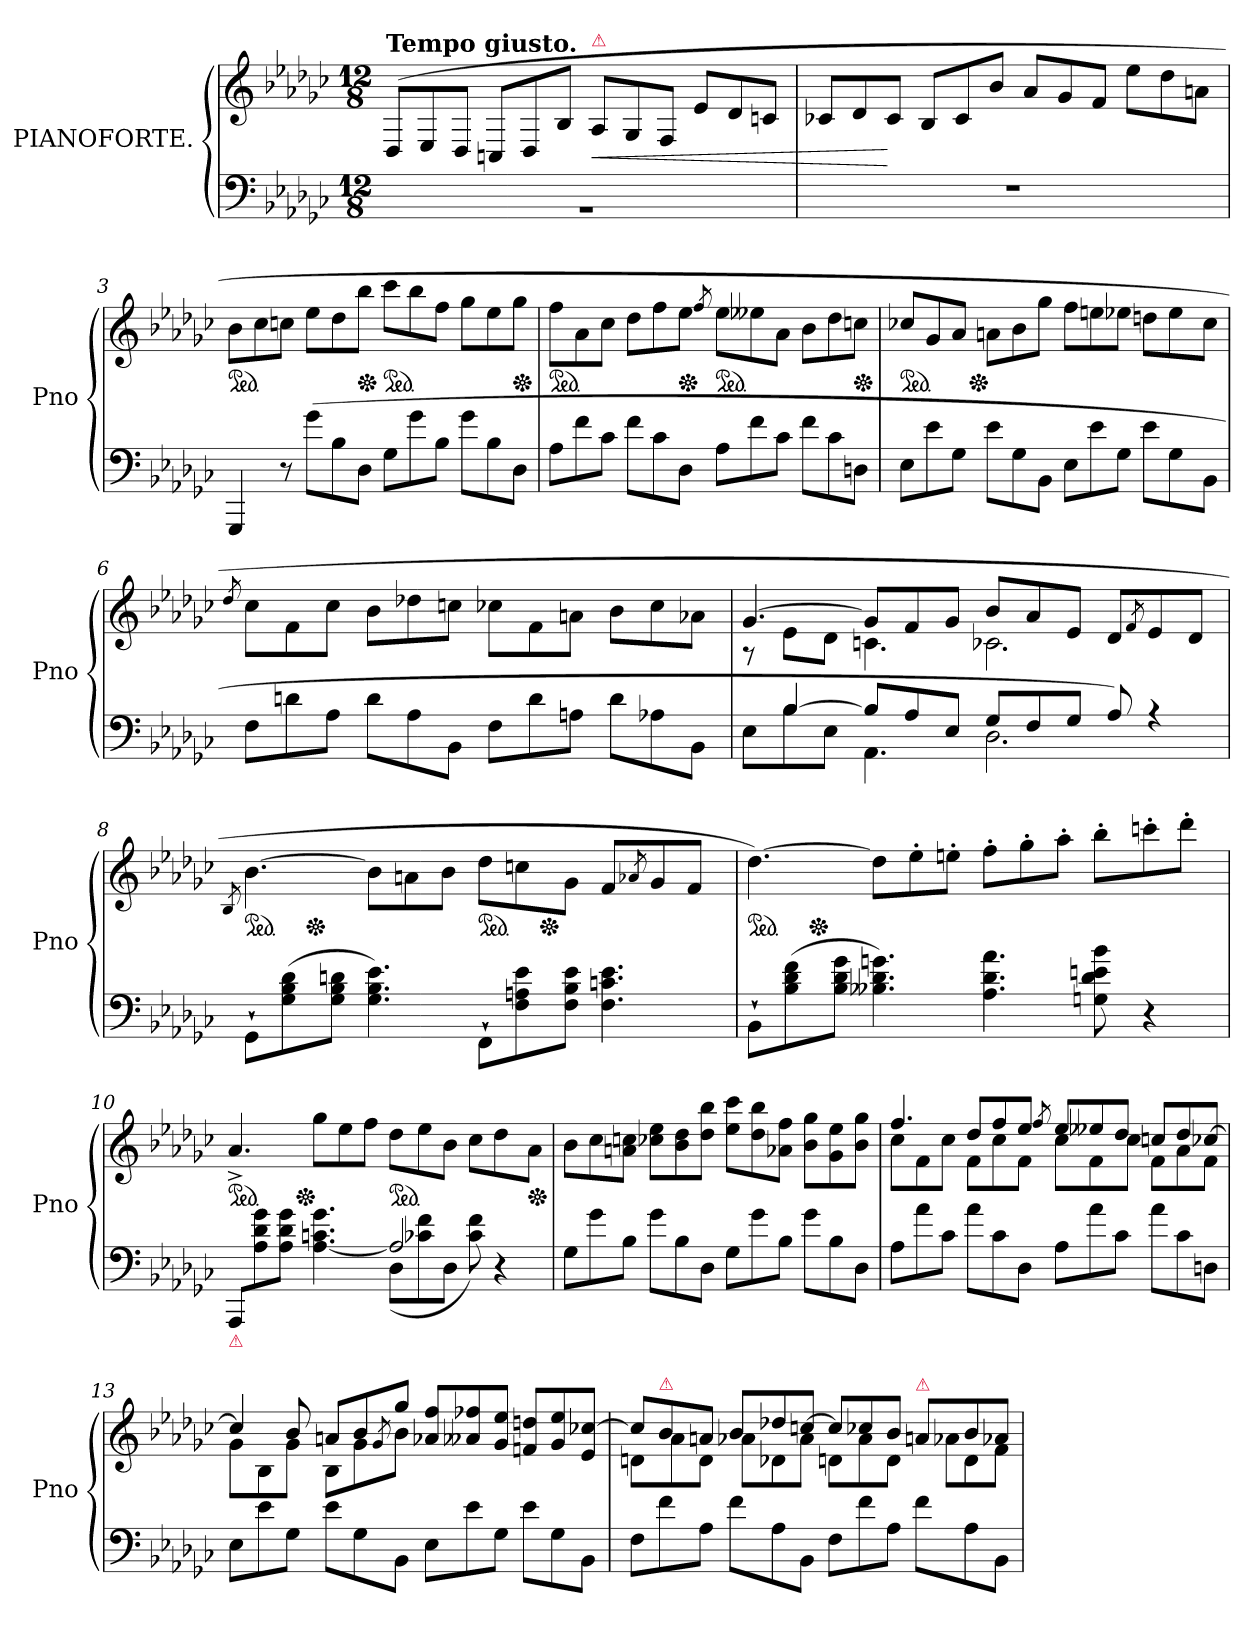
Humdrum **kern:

**kern	**kern	**dynam
*part1	*part1	*part1
*staff2	*staff1	*staff1/2
*I"PIANOFORTE.	*	*
*I'Pno	*	*
*clefF4	*clefG2	*
*k[b-e-a-d-g-c-]	*k[b-e-a-d-g-c-]	*
*M12/8	*M12/8	*
=1	=1	=1
!	!LO:TX:a:B:t=Tempo giusto.	!
1.rBB	(>8D-/L	.
.	8E-/	.
.	8D-/J	.
.	8Cn/L	.
.	8D-/	.
.	8B-/J	.
!	!LO:TX:a:color=crimson:t=⚠	!
.	8A-/L	<
.	8G-/	.
.	8F/J	.
.	8e-L	.
.	8d-	.
.	8cnJ	.
=2	=2	=2
1.rF	8c-XL	.
.	8d-	.
.	8c-J	[
.	8B-L	.
.	8c-	.
.	8b-J	.
.	8a-L	.
.	8g-	.
.	8fJ	.
.	8ee-\L	.
.	8dd-\	.
.	8an\J	.
=3	=3	=3
*	*ped	*
4GGG-	8b-L	.
.	8cc-	.
8r	8ccnJ	.
(>8g-L	8ee-L	.
8B-	8dd-	.
*	*Xped	*
8D-J	8bb-J	.
*	*ped	*
8G-L	8ccc-L	.
8g-	8bb-	.
8B-J	8ffJ	.
8g-L	8gg-L	.
8B-	8ee-	.
*	*Xped	*
8D-J	8gg-J	.
=4	=4	=4
*	*ped	*
8A-L	8ffL	.
8f	8a-	.
8c-J	8cc-J	.
8fL	8dd-L	.
8c-	8ff	.
*	*Xped	*
8D-J	8ee-J	.
.	8qff/	.
*	*ped	*
8A-L	8ee-L	.
8f	8ee--X	.
8c-J	8a-J	.
8fL	8b-L	.
8c-	8dd-	.
*	*Xped	*
8DnJ	8ccnJ	.
=5	=5	=5
*	*ped	*
*	*^	*
8E-L	8cc-X/L	4ryy	.
8e-	8g-/	.	.
8G-J	8a-/J	16ryy	.
*	*Xped	*	*
.	.	1ryy	.
8e-L	8anL	.	.
8G-	8b-	.	.
8BB-J	8gg-J	.	.
8E-L	8ffL	.	.
8e-	8een	.	.
8G-J	8ee-XJ	.	.
8e-L	8ddnL	.	.
8G-	8ee-	.	.
.	.	8.ryy	.
8BB-J	8cc-J	.	.
*	*v	*v	*
=6	=6	=6
.	8qdd-/	.
8FL	8cc-\L	.
8dn	8f\	.
8A-J	8cc-\J	.
8dL	8b-L	.
8A-	8dd-X	.
8BB-J	8ccnJ	.
8FL	8cc-X\L	.
8d	8f\	.
8AnJ	8an\J	.
8dL	8b-L	.
8A-X	8cc-	.
8BB-J	8a-XJ	.
=7	=7	=7
*^	*^	*
8rcyy	8E-L	[4.g-	8rA	.
[4B-	8B-	.	8e-L	.
.	8E-J	.	8d-J	.
8B-L]	4.AA-	8g-L]	4.cn	.
8A-	.	8f	.	.
8E-J	.	8g-J	.	.
8G-L	2.D-	8b-L	2.c-X	.
8F	.	8a-	.	.
8G-J	.	8e-J	.	.
8A-)	.	8d-L	.	.
.	.	8qf/	.	.
4rA	.	8e-	.	.
.	.	8d-J	.	.
*v	*v	*	*	*
*	*v	*v	*
=8	=8	=8
.	8qB-/	.
*	*ped	*
*	*^	*
*	*	*^	*
8GG-`>L	[4.b-	8.ryy	2...ryy	.
(>8G- 8B- 8d-	.	.	.	.
*	*Xped	*	*	*
.	.	1ryy	.	.
8G- 8B- 8dnJ	.	.	.	.
4.G- 4.B- 4.e-)	8b-\L]	.	.	.
.	8an\	.	.	.
.	8b-\J	.	.	.
*	*ped	*	*	*
8FF`>L	8dd-L	.	.	.
8F 8An 8e-	8ccn	.	.	.
*	*Xped	*	*	*
.	.	.	2ryy	.
8F 8B- 8e-J	8g-J	.	.	.
4.F 4.cn 4.e-	8f/L	.	.	.
.	.	4ryy	.	.
.	8qa-X/	.	.	.
.	8g-/	.	.	.
.	8f/J	.	.	.
.	.	16ryy	16ryy	.
*	*v	*v	*v	*
=9	=9	=9
*	*ped	*
*	*^	*
8BB-`>L	[4.dd-)	8.ryy	.
(>8B- 8d- 8f	.	.	.
*	*Xped	*	*
.	.	1ryy	.
8B- 8d- 8g-J	.	.	.
4.B--X 4.d- 4.gn)	8dd-L]	.	.
.	8ee-'>	.	.
.	8een'>J	.	.
4.A- 4.d- 4.a-	8ff'>L	.	.
.	8gg-'>	.	.
.	8aa-'>J	.	.
8Gn 8d- 8en 8b-	8bb-'>L	.	.
.	.	4ryy	.
4r	8cccn'>	.	.
.	8ddd-'>J	.	.
.	.	16ryy	.
=10	=10	=10	=10
*^	*	*	*
!LO:TX:b:color=crimson:t=⚠	!	!	!	!
*	*	*ped	*	*
8AAA-/L	2.ryy	4.a-^>	4ryy	.
8A-\ 8d-\ 8g-\	.	.	.	.
8A-\ 8d-\ 8g-\J	.	.	16ryy	.
*	*	*Xped	*	*
.	.	.	1ryy	.
[4.A- 4.cn 4.g-	.	8gg-L	.	.
.	.	8ee-	.	.
.	.	8ffJ	.	.
*	*	*ped	*	*
2A-]	(>8D-L	8dd-L	.	.
.	8c-X 8f	8ee-	.	.
.	8D-J	8b-J	.	.
.	8c- 8f)	8cc-L	.	.
4rgyy	4r	8dd-	.	.
.	.	.	8.ryy	.
*	*	*Xped	*	*
.	.	8a-J	.	.
*v	*v	*	*	*
*	*v	*v	*
=11	=11	=11
8G-L	8b-L	.
8g-	8cc-	.
8B-J	8an 8ccnJ	.
8g-L	8cc-X 8ee-L	.
8B-	8b- 8dd-	.
8D-J	8dd- 8bb-J	.
8G-L	8ee- 8ccc-L	.
8g-	8dd- 8bb-	.
8B-J	8a-X 8ffJ	.
8g-L	8b- 8gg-L	.
8B-	8g- 8ee-	.
8D-J	8b- 8gg-J	.
=12	=12	=12
*	*^	*
8A-L	4.ff	8cc-L	.
8a-	.	8f	.
8c-J	.	8cc-J	.
8a-L	8dd-L	8fL	.
8c-	8ff	8cc-	.
8D-J	8ee-J	8fJ	.
.	8qff/	.	.
8A-L	8ee-L	8cc-L	.
8a-	8ee--X	8f	.
8c-J	8dd-J	8cc-J	.
8a-L	8ccnL	8fL	.
8c-	8dd-	8a-	.
8DnJ	[8cc-XJ	8fJ	.
=13	=13	=13	=13
8E-L	4cc-]	8g-L	.
8e-	.	8B-	.
8G-J	8b-	8g-J	.
8e-L	8anL	8B-L	.
8G-	8b-	8g-	.
.	.	8qg-	.
8BB-J	8gg-J	8b-J	.
8E-L	8a-X/ 8ff/L	2ryy	.
8e-	8a--X/ 8ff-X/	.	.
8G-J	8g-/ 8ee-/J	.	.
8e-L	8fn 8ddnL	.	.
8G-	8g- 8ee-	4ryy	.
8BB-J	8e- [8cc-XJ	.	.
=14	=14	=14	=14
8FL	8cc-L]	8dnL	.
!	!LO:TX:a:color=crimson:t=⚠	!	!
8f	8b-	8a-	.
8A-J	8anJ	8dJ	.
8fL	8b-L	8a-XL	.
8A-	8dd-X	8d-X	.
8BB-J	[8ccnJ	8a-J	.
8FL	8ccL]	8dnL	.
8f	8cc-X	8a-	.
8A-J	8b-J	8dJ	.
!	!LO:TX:a:color=crimson:t=⚠	!	!
8fL	8anL	8a-XL	.
8A-	8b-	8d	.
8BB-J	8a-XJ	8fJ	.
*	*v	*v	*
=	=	=
*-	*-	*-
